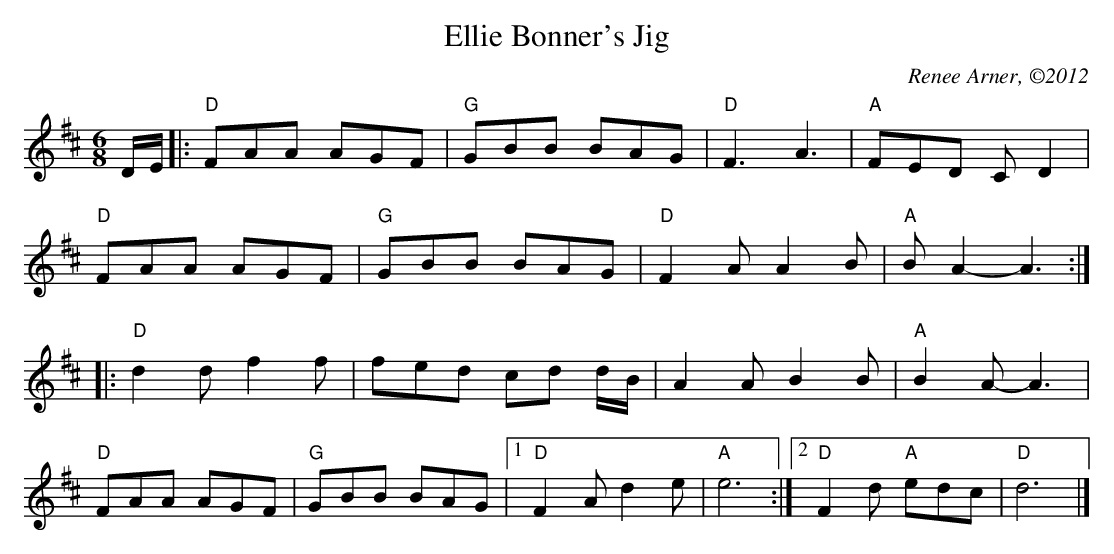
X:1
T:Ellie Bonner's Jig
C:Renee Arner, ©2012
L:1/8
M:6/8
K:D
D/E/|:"D"FAA AGF|"G" GBB BAG|"D" F3A3|"A"FED CD2|
"D"FAA AGF|"G"GBB BAG|"D"F2A A2B |"A"B A2-A3:|
|:"D"d2d f2f |fed cd d/B/| A2A B2B| "A"B2A-A3|
"D"FAA AGF|"G"GBB BAG |1"D" F2A d2e|"A"e6:|2 "D"F2d "A"edc |"D"d6|]
